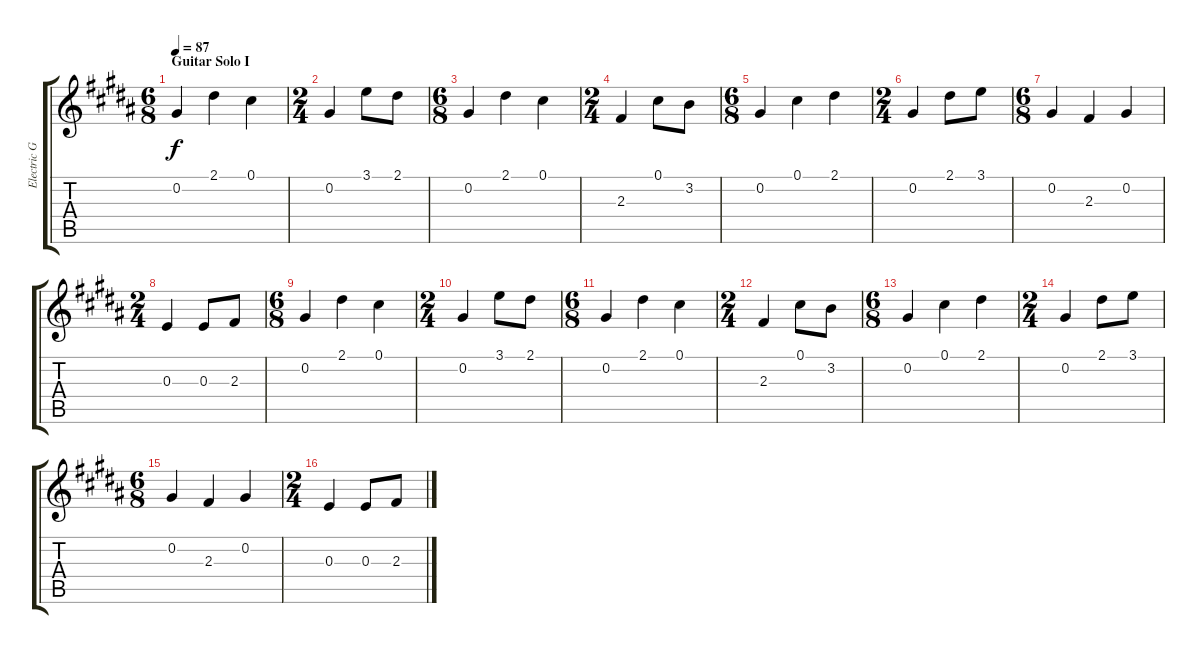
\track ("Electric Guitar I" "Electric G") {instrument distortionguitar}
\staff {score tabs}
\tuning (Db4 Ab3 E3 B2 Gb2 Db2) {hide}
\ts (6 8)
\section ("" "Guitar Solo I")
\tempo 87
\clef g2
\ks b
0.2.4{dy f} 2.1.4 0.1.4 |
\ts (2 4)
0.2.4 3.1.8 2.1.8 |
\ts (6 8)
0.2.4 2.1.4 0.1.4 |
\ts (2 4)
2.3.4 0.1.8 3.2.8 |
\ts (6 8)
0.2.4 0.1.4 2.1.4 |
\ts (2 4)
0.2.4 2.1.8 3.1.8 |
\ts (6 8)
0.2.4 2.3.4 0.2.4 |
\ts (2 4)
0.3.4 0.3.8 2.3.8 |
\ts (6 8)
0.2.4 2.1.4 0.1.4 |
\ts (2 4)
0.2.4 3.1.8 2.1.8 |
\ts (6 8)
0.2.4 2.1.4 0.1.4 |
\ts (2 4)
2.3.4 0.1.8 3.2.8 |
\ts (6 8)
0.2.4 0.1.4 2.1.4 |
\ts (2 4)
0.2.4 2.1.8 3.1.8 |
\ts (6 8)
0.2.4 2.3.4 0.2.4 |
\ts (2 4)
0.3.4 0.3.8 2.3.8
